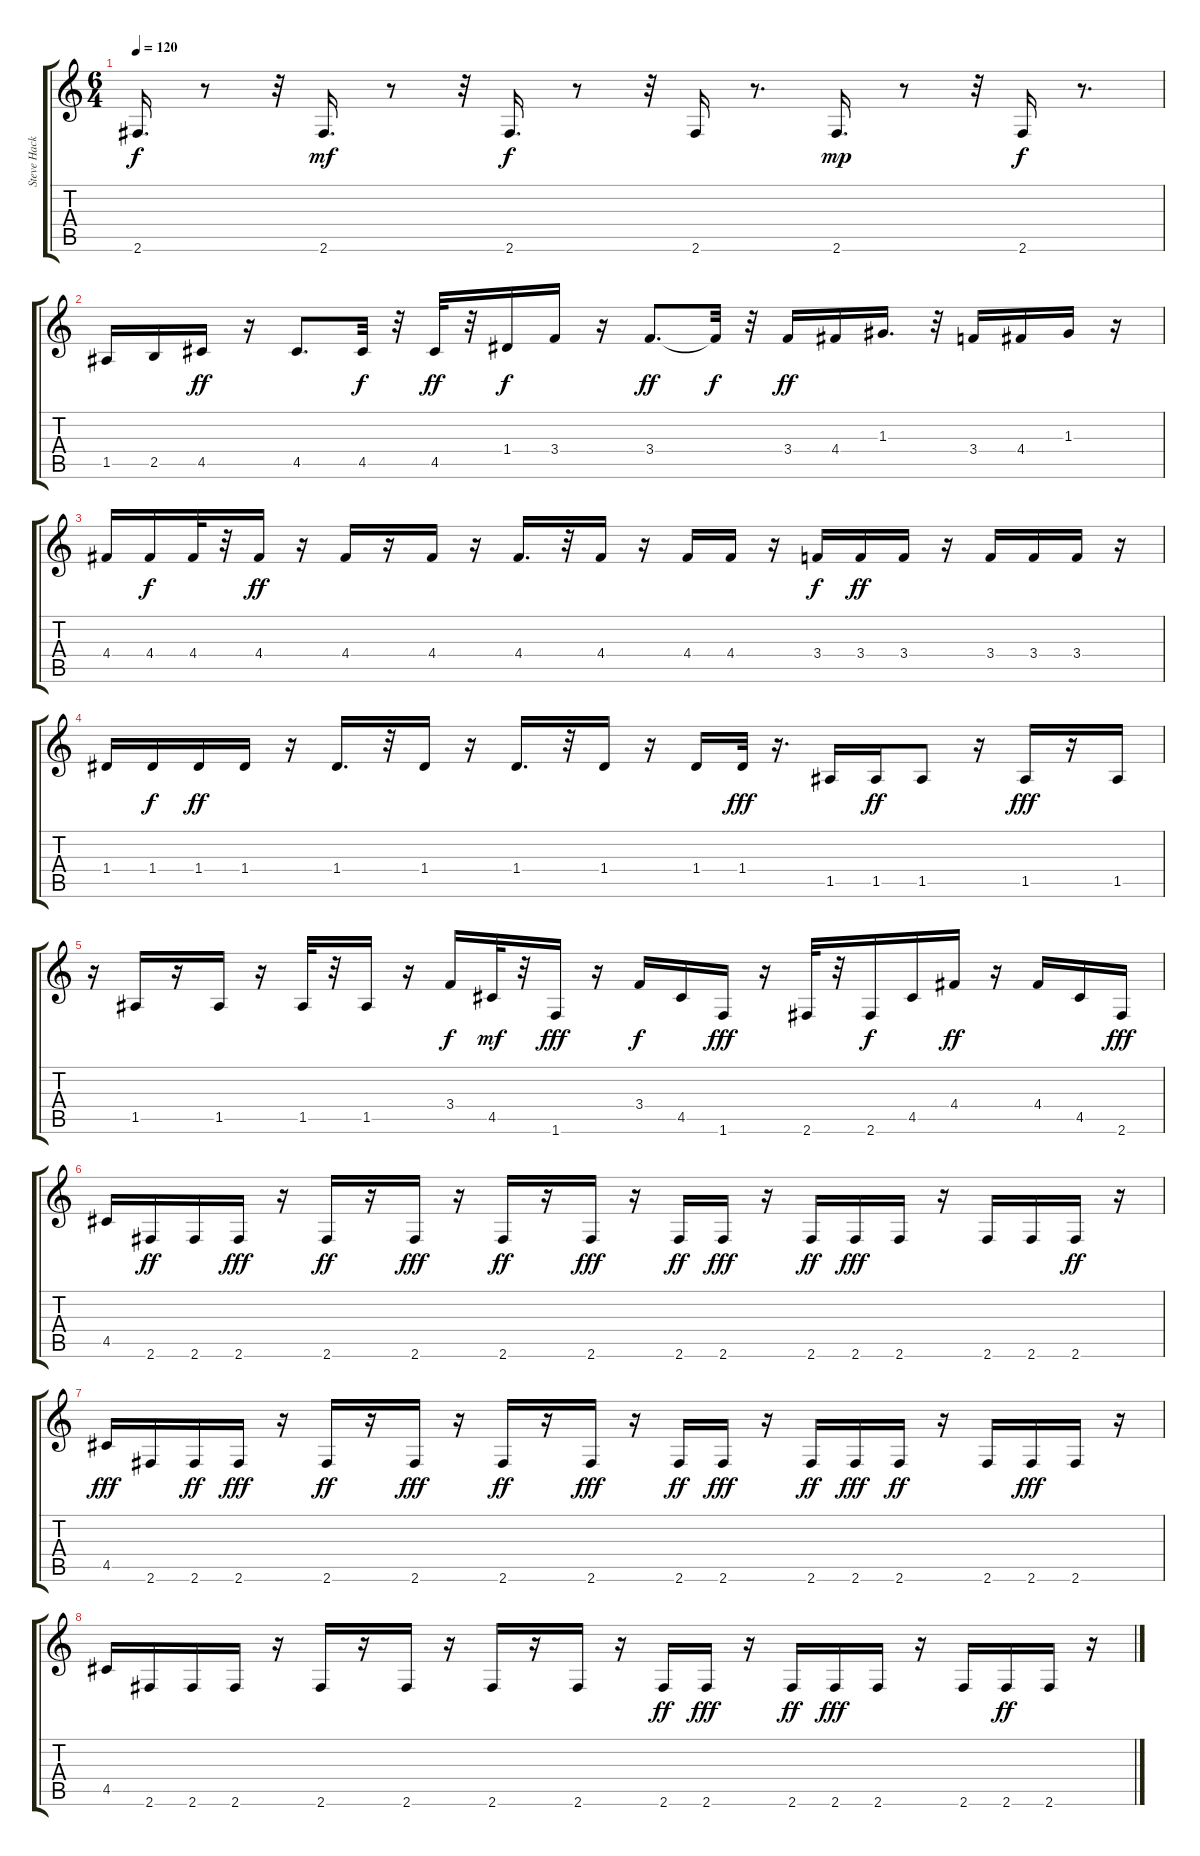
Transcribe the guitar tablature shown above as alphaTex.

\track ("Steve Hackett" "Steve Hack") {solo instrument distortionguitar}
\staff {score tabs}
\tuning (E4 B3 G3 D3 A2 E2) {hide}
\ts (6 4)
\tempo 120
\clef g2
\ks c
2.6.16{d dy f} r.8 r.32 2.6.16{d dy mf} r.8 r.32 2.6.16{d dy f} r.8 r.32 2.6.16 r.8{d} 2.6.16{d dy mp} r.8 r.32 2.6.16{dy f} r.8{d} |
1.5.16 2.5.16 4.5.16{dy ff} r.16 4.5.8{d} 4.5.32{dy f} r.32 4.5.32{dy ff} r.32 1.4.16{dy f} 3.4.16 r.16 3.4.8{d dy ff} 3.4{t}.32{dy f} r.32 3.4.16{dy ff} 4.4.16 1.3.16{d} r.32 3.4.16 4.4.16 1.3.16 r.16 |
4.4.16 4.4.16{dy f} 4.4.32 r.32 4.4.16{dy ff} r.16 4.4.16 r.16 4.4.16 r.16 4.4.16{d} r.32 4.4.16 r.16 4.4.16 4.4.16 r.16 3.4.16{dy f} 3.4.16{dy ff} 3.4.16 r.16 3.4.16 3.4.16 3.4.16 r.16 |
1.4.16 1.4.16{dy f} 1.4.16{dy ff} 1.4.16 r.16 1.4.16{d} r.32 1.4.16 r.16 1.4.16{d} r.32 1.4.16 r.16 1.4.16 1.4.32{dy fff} r.16{d} 1.5.16 1.5.16{dy ff} 1.5.8 r.16 1.5.16{dy fff} r.16 1.5.16 |
r.16 1.5.16 r.16 1.5.16 r.16 1.5.32 r.32 1.5.16 r.16 3.4.16{dy f} 4.5.32{dy mf} r.32 1.6.16{dy fff} r.16 3.4.16{dy f} 4.5.16 1.6.16{dy fff} r.16 2.6.32 r.32 2.6.16{dy f} 4.5.16 4.4.16{dy ff} r.16 4.4.16 4.5.16 2.6.16{dy fff} |
4.5.16 2.6.16{dy ff} 2.6.16 2.6.16{dy fff} r.16 2.6.16{dy ff} r.16 2.6.16{dy fff} r.16 2.6.16{dy ff} r.16 2.6.16{dy fff} r.16 2.6.16{dy ff} 2.6.16{dy fff} r.16 2.6.16{dy ff} 2.6.16{dy fff} 2.6.16 r.16 2.6.16 2.6.16 2.6.16{dy ff} r.16 |
4.5.16{dy fff} 2.6.16 2.6.16{dy ff} 2.6.16{dy fff} r.16 2.6.16{dy ff} r.16 2.6.16{dy fff} r.16 2.6.16{dy ff} r.16 2.6.16{dy fff} r.16 2.6.16{dy ff} 2.6.16{dy fff} r.16 2.6.16{dy ff} 2.6.16{dy fff} 2.6.16{dy ff} r.16 2.6.16 2.6.16{dy fff} 2.6.16 r.16 |
4.5.16 2.6.16 2.6.16 2.6.16 r.16 2.6.16 r.16 2.6.16 r.16 2.6.16 r.16 2.6.16 r.16 2.6.16{dy ff} 2.6.16{dy fff} r.16 2.6.16{dy ff} 2.6.16{dy fff} 2.6.16 r.16 2.6.16 2.6.16{dy ff} 2.6.16 r.16
